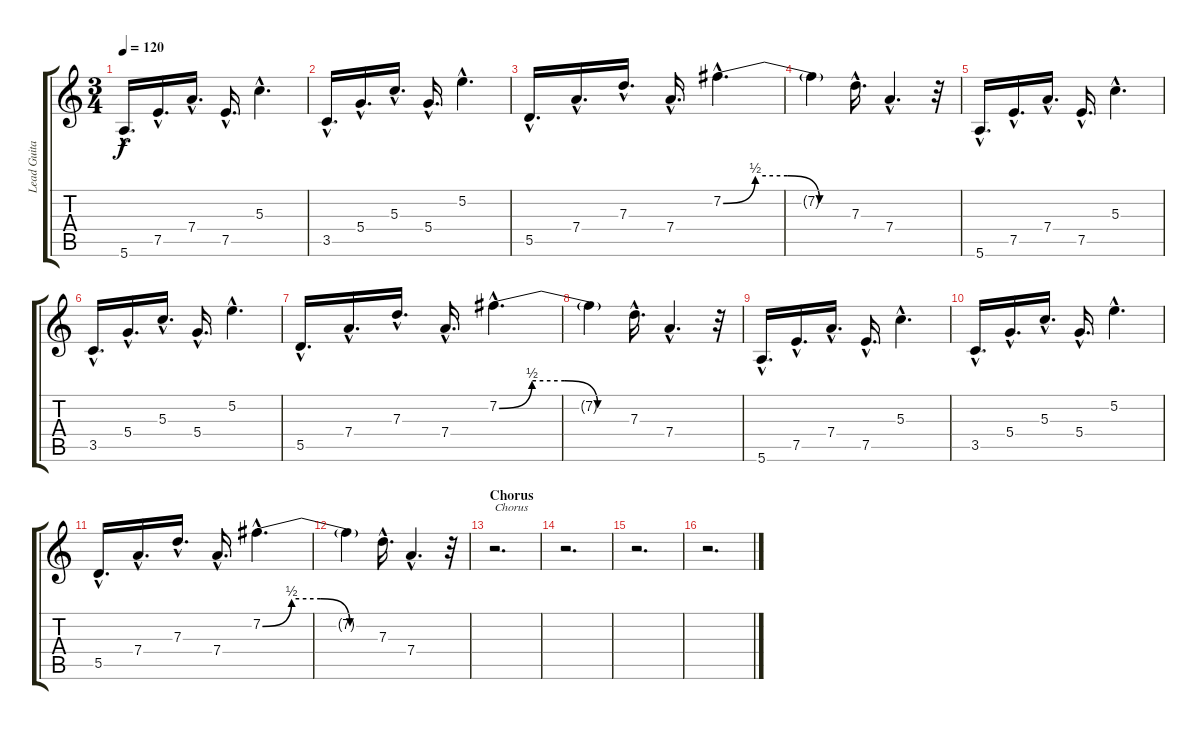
\track ("Lead Guitar (guy)" "Lead Guita") {instrument distortionguitar}
\staff {score tabs}
\tuning (E4 B3 G3 D3 A2 E2) {hide}
\ts (3 4)
\tempo 120
\clef g2
\ks c
5.6{hac}.16{d dy f} 7.5{hac}.16{d} 7.4{hac}.16{d} 7.5{hac}.16{d} 5.3{hac}.4{d} |
3.5{hac}.16{d} 5.4{hac}.16{d} 5.3{hac}.16{d} 5.4{hac}.16{d} 5.2{hac}.4{d} |
5.5{hac}.16{d} 7.4{hac}.16{d} 7.3{hac}.16{d} 7.4{hac}.16{d} 7.2{be (custom 0 0 15 2 30 2 45 0 60 0) hac}.4{d} |
7.2{t}.4 7.3{hac}.16{d} 7.4{hac}.4{d} r.32 |
5.6{hac}.16{d} 7.5{hac}.16{d} 7.4{hac}.16{d} 7.5{hac}.16{d} 5.3{hac}.4{d} |
3.5{hac}.16{d} 5.4{hac}.16{d} 5.3{hac}.16{d} 5.4{hac}.16{d} 5.2{hac}.4{d} |
5.5{hac}.16{d} 7.4{hac}.16{d} 7.3{hac}.16{d} 7.4{hac}.16{d} 7.2{be (custom 0 0 15 2 30 2 45 0 60 0) hac}.4{d} |
7.2{t}.4 7.3{hac}.16{d} 7.4{hac}.4{d} r.32 |
5.6{hac}.16{d} 7.5{hac}.16{d} 7.4{hac}.16{d} 7.5{hac}.16{d} 5.3{hac}.4{d} |
3.5{hac}.16{d} 5.4{hac}.16{d} 5.3{hac}.16{d} 5.4{hac}.16{d} 5.2{hac}.4{d} |
5.5{hac}.16{d} 7.4{hac}.16{d} 7.3{hac}.16{d} 7.4{hac}.16{d} 7.2{be (custom 0 0 15 2 30 2 45 0 60 0) hac}.4{d} |
7.2{t}.4 7.3{hac}.16{d} 7.4{hac}.4{d} r.32 |
\section ("" "Chorus")
r.2{d txt "Chorus"} |
r.2{d} |
r.2{d} |
r.2{d}
